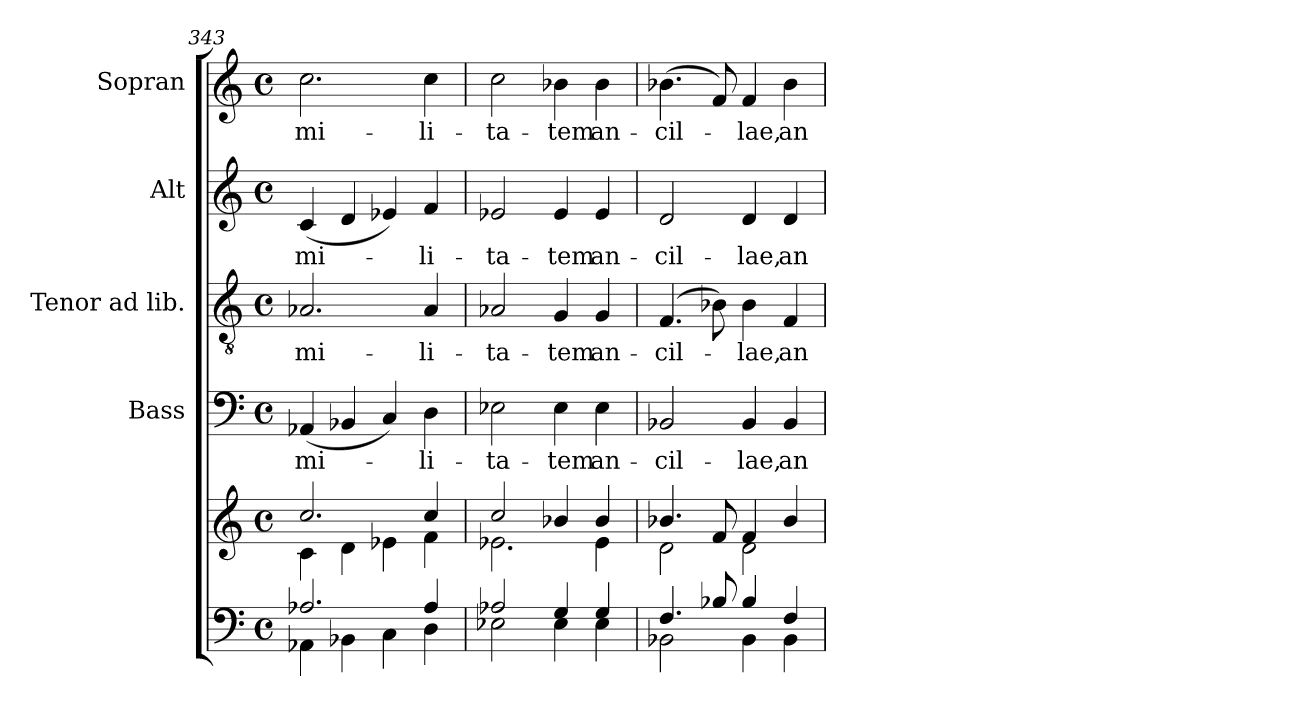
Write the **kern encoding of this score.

**kern	**kern	**kern	**text	**kern	**text	**kern	**text	**kern	**text
*part5	*part5	*part4	*part4	*part3	*part3	*part2	*part2	*part1	*part1
*staff6	*staff5	*staff4	*staff4	*staff3	*staff3	*staff2	*staff2	*staff1	*staff1
*	*	*I"Bass	*	*I"Tenor ad lib.	*	*I"Alt	*	*I"Sopran	*
*	*	*I'B.	*	*I'T.	*	*I'A.	*	*I'S.	*
*clefF4	*clefG2	*clefF4	*	*clefGv2	*	*clefG2	*	*clefG2	*
*k[]	*k[]	*k[]	*	*k[]	*	*k[]	*	*k[]	*
*C:	*C:	*C:	*	*C:	*	*C:	*	*C:	*
*M4/4	*M4/4	*M4/4	*	*M4/4	*	*M4/4	*	*M4/4	*
*met(c)	*met(c)	*met(c)	*	*met(c)	*	*met(c)	*	*met(c)	*
=343	=343	=343	=343	=343	=343	=343	=343	=343	=343
*^	*^	*	*	*	*	*	*	*	*
!	!	!	!	!	!LO:LY:b	!	!LO:LY:b	!	!LO:LY:b	!	!LO:LY:b
2.A-X/	4AA-X\	2.cc/	4c\	(<4AA-X/	-mi-	2.A-X/	-mi-	(<4c/	-mi-	2.cc\	-mi-
.	4BB-X\	.	4d\	4BB-X/	.	.	.	4d/	.	.	.
.	4C\	.	4e-X\	4C/)	.	.	.	4e-X/)	.	.	.
!	!	!	!	!	!LO:LY:b	!	!LO:LY:b	!	!LO:LY:b	!	!LO:LY:b
4A-/	4D\	4cc/	4f\	4D\	-li-	4A-/	-li-	4f/	-li-	4cc\	-li-
!!LO:PB:g=z
=344	=344	=344	=344	=344	=344	=344	=344	=344	=344	=344	=344
!	!	!	!	!	!LO:LY:b	!	!LO:LY:b	!	!LO:LY:b	!	!LO:LY:b
2A-X/	2E-X\	2cc/	2.e-X\	2E-X\	-ta-	2A-X/	-ta-	2e-X/	-ta-	2cc\	-ta-
!	!	!	!	!	!LO:LY:b	!	!LO:LY:b	!	!LO:LY:b	!	!LO:LY:b
4G/	4E-\	4b-X/	.	4E-\	-tem	4G/	-tem	4e-/	-tem	4b-X\	-tem
!	!	!	!	!	!LO:LY:b	!	!LO:LY:b	!	!LO:LY:b	!	!LO:LY:b
4G/	4E-\	4b-/	4e-\	4E-\	an-	4G/	an-	4e-/	an-	4b-\	an-
=345	=345	=345	=345	=345	=345	=345	=345	=345	=345	=345	=345
!	!	!	!	!	!LO:LY:b	!	!LO:LY:b	!	!LO:LY:b	!	!LO:LY:b
4.F/	2BB-X\	4.b-X/	2d\	2BB-X/	-cil-	(4.F/	-cil-	2d/	-cil-	(<4.b-X\	-cil-
8B-X/	.	8f/	.	.	.	8B-X\)	.	.	.	8f/)	.
!	!	!	!	!	!LO:LY:b	!	!LO:LY:b	!	!LO:LY:b	!	!LO:LY:b
4B-/	4BB-\	4f/	2d\	4BB-/	-lae,	4B-\	-lae,	4d/	-lae,	4f/	-lae,
!	!	!	!	!	!LO:LY:b	!	!LO:LY:b	!	!LO:LY:b	!	!LO:LY:b
4F/	4BB-\	4b-/	.	4BB-/	an-	4F/	an-	4d/	an-	4b-\	an-
*v	*v	*	*	*	*	*	*	*	*	*	*
*	*v	*v	*	*	*	*	*	*	*	*
=	=	=	=	=	=	=	=	=	=
*-	*-	*-	*-	*-	*-	*-	*-	*-	*-
